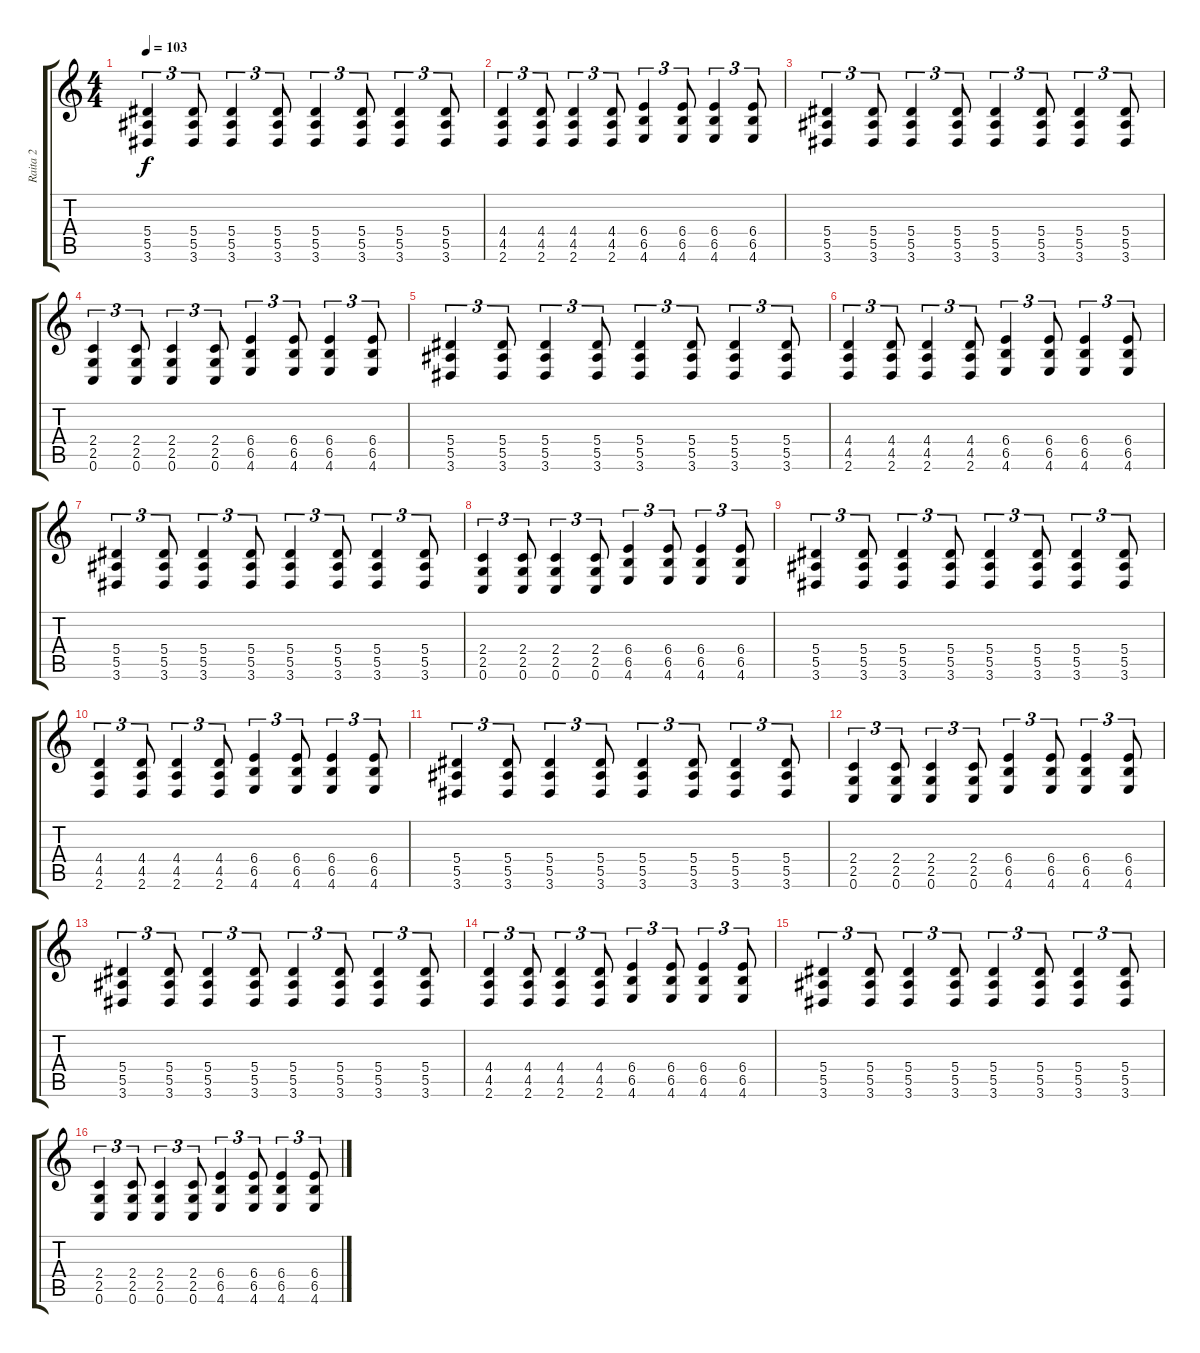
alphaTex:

\track ("Raita 2" "Raita 2") {instrument distortionguitar}
\staff {score tabs}
\tuning (C4 G3 Eb3 Bb2 F2 C2) {hide}
\ts (4 4)
\tempo 103
\clef g2
\ks c
(5.4 5.5 3.6).4{tu (3 2) dy f} (5.4 5.5 3.6).8{tu (3 2)} (5.4 5.5 3.6).4{tu (3 2)} (5.4 5.5 3.6).8{tu (3 2)} (5.4 5.5 3.6).4{tu (3 2)} (5.4 5.5 3.6).8{tu (3 2)} (5.4 5.5 3.6).4{tu (3 2)} (5.4 5.5 3.6).8{tu (3 2)} |
(4.4 4.5 2.6).4{tu (3 2)} (4.4 4.5 2.6).8{tu (3 2)} (4.4 4.5 2.6).4{tu (3 2)} (4.4 4.5 2.6).8{tu (3 2)} (6.4 6.5 4.6).4{tu (3 2)} (6.4 6.5 4.6).8{tu (3 2)} (6.4 6.5 4.6).4{tu (3 2)} (6.4 6.5 4.6).8{tu (3 2)} |
(5.4 5.5 3.6).4{tu (3 2)} (5.4 5.5 3.6).8{tu (3 2)} (5.4 5.5 3.6).4{tu (3 2)} (5.4 5.5 3.6).8{tu (3 2)} (5.4 5.5 3.6).4{tu (3 2)} (5.4 5.5 3.6).8{tu (3 2)} (5.4 5.5 3.6).4{tu (3 2)} (5.4 5.5 3.6).8{tu (3 2)} |
(2.4 2.5 0.6).4{tu (3 2)} (2.4 2.5 0.6).8{tu (3 2)} (2.4 2.5 0.6).4{tu (3 2)} (2.4 2.5 0.6).8{tu (3 2)} (6.4 6.5 4.6).4{tu (3 2)} (6.4 6.5 4.6).8{tu (3 2)} (6.4 6.5 4.6).4{tu (3 2)} (6.4 6.5 4.6).8{tu (3 2)} |
(5.4 5.5 3.6).4{tu (3 2)} (5.4 5.5 3.6).8{tu (3 2)} (5.4 5.5 3.6).4{tu (3 2)} (5.4 5.5 3.6).8{tu (3 2)} (5.4 5.5 3.6).4{tu (3 2)} (5.4 5.5 3.6).8{tu (3 2)} (5.4 5.5 3.6).4{tu (3 2)} (5.4 5.5 3.6).8{tu (3 2)} |
(4.4 4.5 2.6).4{tu (3 2)} (4.4 4.5 2.6).8{tu (3 2)} (4.4 4.5 2.6).4{tu (3 2)} (4.4 4.5 2.6).8{tu (3 2)} (6.4 6.5 4.6).4{tu (3 2)} (6.4 6.5 4.6).8{tu (3 2)} (6.4 6.5 4.6).4{tu (3 2)} (6.4 6.5 4.6).8{tu (3 2)} |
(5.4 5.5 3.6).4{tu (3 2)} (5.4 5.5 3.6).8{tu (3 2)} (5.4 5.5 3.6).4{tu (3 2)} (5.4 5.5 3.6).8{tu (3 2)} (5.4 5.5 3.6).4{tu (3 2)} (5.4 5.5 3.6).8{tu (3 2)} (5.4 5.5 3.6).4{tu (3 2)} (5.4 5.5 3.6).8{tu (3 2)} |
(2.4 2.5 0.6).4{tu (3 2)} (2.4 2.5 0.6).8{tu (3 2)} (2.4 2.5 0.6).4{tu (3 2)} (2.4 2.5 0.6).8{tu (3 2)} (6.4 6.5 4.6).4{tu (3 2)} (6.4 6.5 4.6).8{tu (3 2)} (6.4 6.5 4.6).4{tu (3 2)} (6.4 6.5 4.6).8{tu (3 2)} |
(5.4 5.5 3.6).4{tu (3 2)} (5.4 5.5 3.6).8{tu (3 2)} (5.4 5.5 3.6).4{tu (3 2)} (5.4 5.5 3.6).8{tu (3 2)} (5.4 5.5 3.6).4{tu (3 2)} (5.4 5.5 3.6).8{tu (3 2)} (5.4 5.5 3.6).4{tu (3 2)} (5.4 5.5 3.6).8{tu (3 2)} |
(4.4 4.5 2.6).4{tu (3 2)} (4.4 4.5 2.6).8{tu (3 2)} (4.4 4.5 2.6).4{tu (3 2)} (4.4 4.5 2.6).8{tu (3 2)} (6.4 6.5 4.6).4{tu (3 2)} (6.4 6.5 4.6).8{tu (3 2)} (6.4 6.5 4.6).4{tu (3 2)} (6.4 6.5 4.6).8{tu (3 2)} |
(5.4 5.5 3.6).4{tu (3 2)} (5.4 5.5 3.6).8{tu (3 2)} (5.4 5.5 3.6).4{tu (3 2)} (5.4 5.5 3.6).8{tu (3 2)} (5.4 5.5 3.6).4{tu (3 2)} (5.4 5.5 3.6).8{tu (3 2)} (5.4 5.5 3.6).4{tu (3 2)} (5.4 5.5 3.6).8{tu (3 2)} |
(2.4 2.5 0.6).4{tu (3 2)} (2.4 2.5 0.6).8{tu (3 2)} (2.4 2.5 0.6).4{tu (3 2)} (2.4 2.5 0.6).8{tu (3 2)} (6.4 6.5 4.6).4{tu (3 2)} (6.4 6.5 4.6).8{tu (3 2)} (6.4 6.5 4.6).4{tu (3 2)} (6.4 6.5 4.6).8{tu (3 2)} |
(5.4 5.5 3.6).4{tu (3 2)} (5.4 5.5 3.6).8{tu (3 2)} (5.4 5.5 3.6).4{tu (3 2)} (5.4 5.5 3.6).8{tu (3 2)} (5.4 5.5 3.6).4{tu (3 2)} (5.4 5.5 3.6).8{tu (3 2)} (5.4 5.5 3.6).4{tu (3 2)} (5.4 5.5 3.6).8{tu (3 2)} |
(4.4 4.5 2.6).4{tu (3 2)} (4.4 4.5 2.6).8{tu (3 2)} (4.4 4.5 2.6).4{tu (3 2)} (4.4 4.5 2.6).8{tu (3 2)} (6.4 6.5 4.6).4{tu (3 2)} (6.4 6.5 4.6).8{tu (3 2)} (6.4 6.5 4.6).4{tu (3 2)} (6.4 6.5 4.6).8{tu (3 2)} |
(5.4 5.5 3.6).4{tu (3 2)} (5.4 5.5 3.6).8{tu (3 2)} (5.4 5.5 3.6).4{tu (3 2)} (5.4 5.5 3.6).8{tu (3 2)} (5.4 5.5 3.6).4{tu (3 2)} (5.4 5.5 3.6).8{tu (3 2)} (5.4 5.5 3.6).4{tu (3 2)} (5.4 5.5 3.6).8{tu (3 2)} |
(2.4 2.5 0.6).4{tu (3 2)} (2.4 2.5 0.6).8{tu (3 2)} (2.4 2.5 0.6).4{tu (3 2)} (2.4 2.5 0.6).8{tu (3 2)} (6.4 6.5 4.6).4{tu (3 2)} (6.4 6.5 4.6).8{tu (3 2)} (6.4 6.5 4.6).4{tu (3 2)} (6.4 6.5 4.6).8{tu (3 2)}
